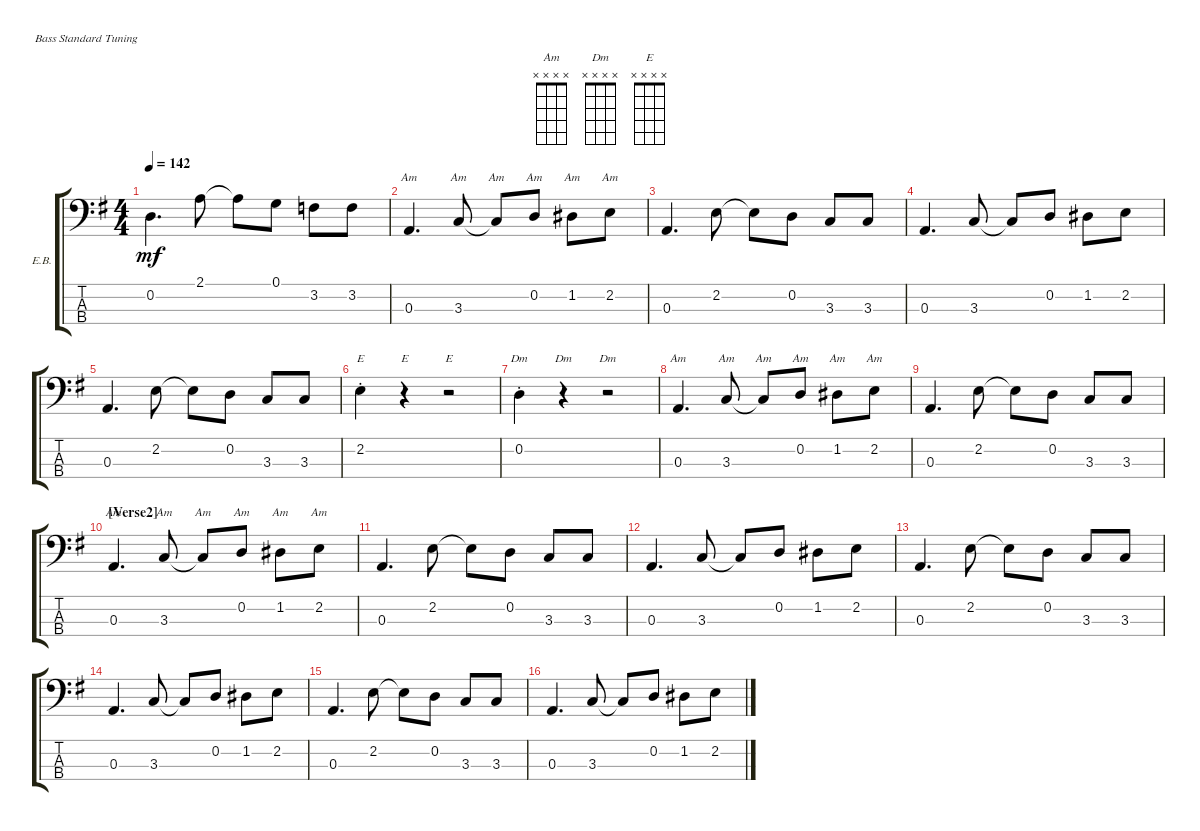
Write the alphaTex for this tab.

\bracketExtendMode groupsimilarinstruments
\firstSystemTrackNameOrientation horizontal
\otherSystemsTrackNameOrientation horizontal
\track ("Electric Bass" "E.B.") {instrument electricbassfinger}
\staff {score tabs}
\tuning (G2 D2 A1 E1)
\chord ("Am" x x x x)
\chord ("Dm" x x x x)
\chord ("E" x x x x)
\ts (4 4)
\tempo 142
\clef f4
\ks eminor
0.2.4{d dy mf} 2.1.8 2.1{t}.8 0.1.8 3.2.8 3.2.8 |
0.3.4{d ch "Am"} 3.3.8{ch "Am"} 3.3{t}.8{ch "Am"} 0.2.8{ch "Am"} 1.2.8{ch "Am"} 2.2.8{ch "Am"} |
0.3.4{d} 2.2.8 2.2{t}.8 0.2.8 3.3.8 3.3.8 |
0.3.4{d} 3.3.8 3.3{t}.8 0.2.8 1.2.8 2.2.8 |
0.3.4{d} 2.2.8 2.2{t}.8 0.2.8 3.3.8 3.3.8 |
2.2{st}.4{ch "E"} r.4{ch "E"} r.2{ch "E"} |
0.2{st}.4{ch "Dm"} r.4{ch "Dm"} r.2{ch "Dm"} |
0.3.4{d ch "Am"} 3.3.8{ch "Am"} 3.3{t}.8{ch "Am"} 0.2.8{ch "Am"} 1.2.8{ch "Am"} 2.2.8{ch "Am"} |
0.3.4{d} 2.2.8 2.2{t}.8 0.2.8 3.3.8 3.3.8 |
\section ("" "[Verse2]")
0.3.4{d ch "Am"} 3.3.8{ch "Am"} 3.3{t}.8{ch "Am"} 0.2.8{ch "Am"} 1.2.8{ch "Am"} 2.2.8{ch "Am"} |
0.3.4{d} 2.2.8 2.2{t}.8 0.2.8 3.3.8 3.3.8 |
0.3.4{d} 3.3.8 3.3{t}.8 0.2.8 1.2.8 2.2.8 |
0.3.4{d} 2.2.8 2.2{t}.8 0.2.8 3.3.8 3.3.8 |
0.3.4{d} 3.3.8 3.3{t}.8 0.2.8 1.2.8 2.2.8 |
0.3.4{d} 2.2.8 2.2{t}.8 0.2.8 3.3.8 3.3.8 |
0.3.4{d} 3.3.8 3.3{t}.8 0.2.8 1.2.8 2.2.8
